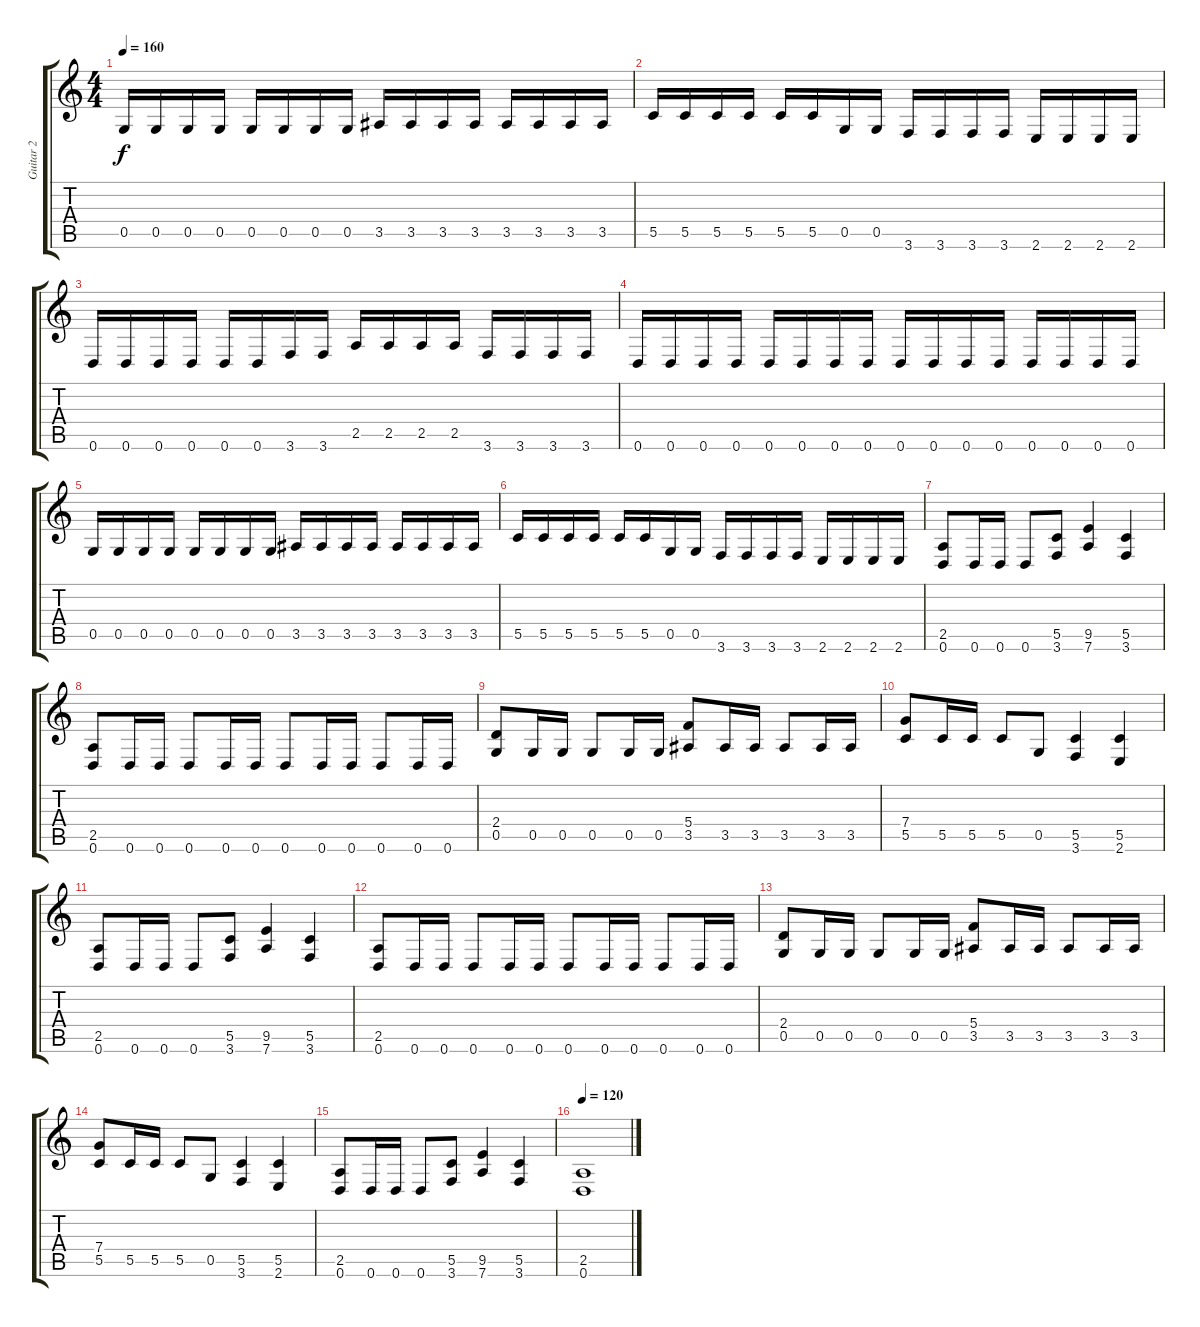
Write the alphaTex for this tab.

\track ("Guitar 2" "Guitar 2") {instrument distortionguitar}
\staff {score tabs}
\tuning (D4 A3 F3 C3 G2 D2) {hide}
\ts (4 4)
\tempo 160
\clef g2
\ks c
0.5.16{dy f} 0.5.16 0.5.16 0.5.16 0.5.16 0.5.16 0.5.16 0.5.16 3.5.16 3.5.16 3.5.16 3.5.16 3.5.16 3.5.16 3.5.16 3.5.16 |
5.5.16 5.5.16 5.5.16 5.5.16 5.5.16 5.5.16 0.5.16 0.5.16 3.6.16 3.6.16 3.6.16 3.6.16 2.6.16 2.6.16 2.6.16 2.6.16 |
0.6.16 0.6.16 0.6.16 0.6.16 0.6.16 0.6.16 3.6.16 3.6.16 2.5.16 2.5.16 2.5.16 2.5.16 3.6.16 3.6.16 3.6.16 3.6.16 |
0.6.16 0.6.16 0.6.16 0.6.16 0.6.16 0.6.16 0.6.16 0.6.16 0.6.16 0.6.16 0.6.16 0.6.16 0.6.16 0.6.16 0.6.16 0.6.16 |
0.5.16 0.5.16 0.5.16 0.5.16 0.5.16 0.5.16 0.5.16 0.5.16 3.5.16 3.5.16 3.5.16 3.5.16 3.5.16 3.5.16 3.5.16 3.5.16 |
5.5.16 5.5.16 5.5.16 5.5.16 5.5.16 5.5.16 0.5.16 0.5.16 3.6.16 3.6.16 3.6.16 3.6.16 2.6.16 2.6.16 2.6.16 2.6.16 |
(2.5 0.6).8 0.6.16 0.6.16 0.6.8 (5.5 3.6).8 (9.5 7.6).4 (5.5 3.6).4 |
(2.5 0.6).8 0.6.16 0.6.16 0.6.8 0.6.16 0.6.16 0.6.8 0.6.16 0.6.16 0.6.8 0.6.16 0.6.16 |
(2.4 0.5).8 0.5.16 0.5.16 0.5.8 0.5.16 0.5.16 (5.4 3.5).8 3.5.16 3.5.16 3.5.8 3.5.16 3.5.16 |
(7.4 5.5).8 5.5.16 5.5.16 5.5.8 0.5.8 (5.5 3.6).4 (5.5 2.6).4 |
(2.5 0.6).8 0.6.16 0.6.16 0.6.8 (5.5 3.6).8 (9.5 7.6).4 (5.5 3.6).4 |
(2.5 0.6).8 0.6.16 0.6.16 0.6.8 0.6.16 0.6.16 0.6.8 0.6.16 0.6.16 0.6.8 0.6.16 0.6.16 |
(2.4 0.5).8 0.5.16 0.5.16 0.5.8 0.5.16 0.5.16 (5.4 3.5).8 3.5.16 3.5.16 3.5.8 3.5.16 3.5.16 |
(7.4 5.5).8 5.5.16 5.5.16 5.5.8 0.5.8 (5.5 3.6).4 (5.5 2.6).4 |
(2.5 0.6).8 0.6.16 0.6.16 0.6.8 (5.5 3.6).8 (9.5 7.6).4 (5.5 3.6).4 |
\tempo 120
(2.5 0.6).1
